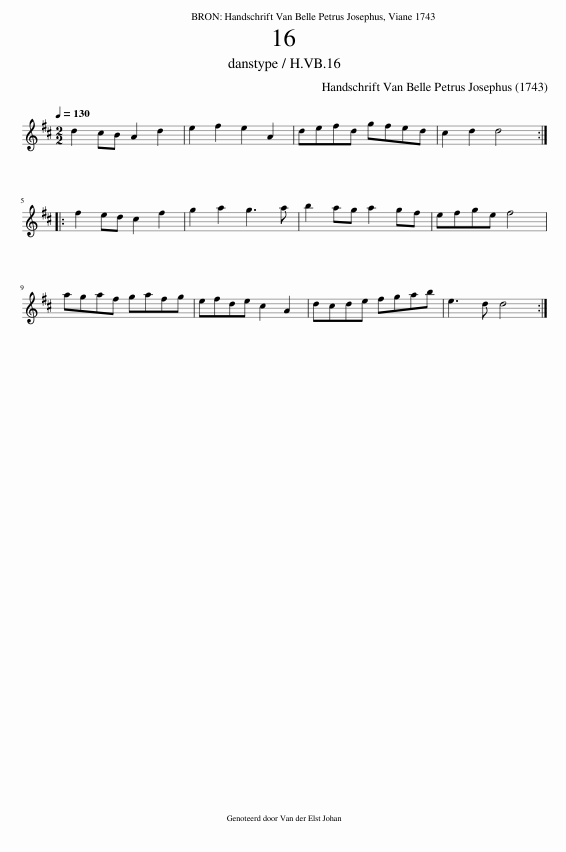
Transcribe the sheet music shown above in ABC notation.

X:1
L:1/8
Q:1/4=130
M:2/2
I:linebreak $
K:D
V:1 treble
V:1
 d2 cB A2 d2 | e2 f2 e2 A2 | defd gfed | c2 d2 d4 ::$ f2 ed c2 f2 | %5
 g2 a2 g3 a | b2 ag a2 gf | efge f4 |$ agaf gafg | efde c2 A2 | %10
 dcde fgab | e3 d d4 :| %12
